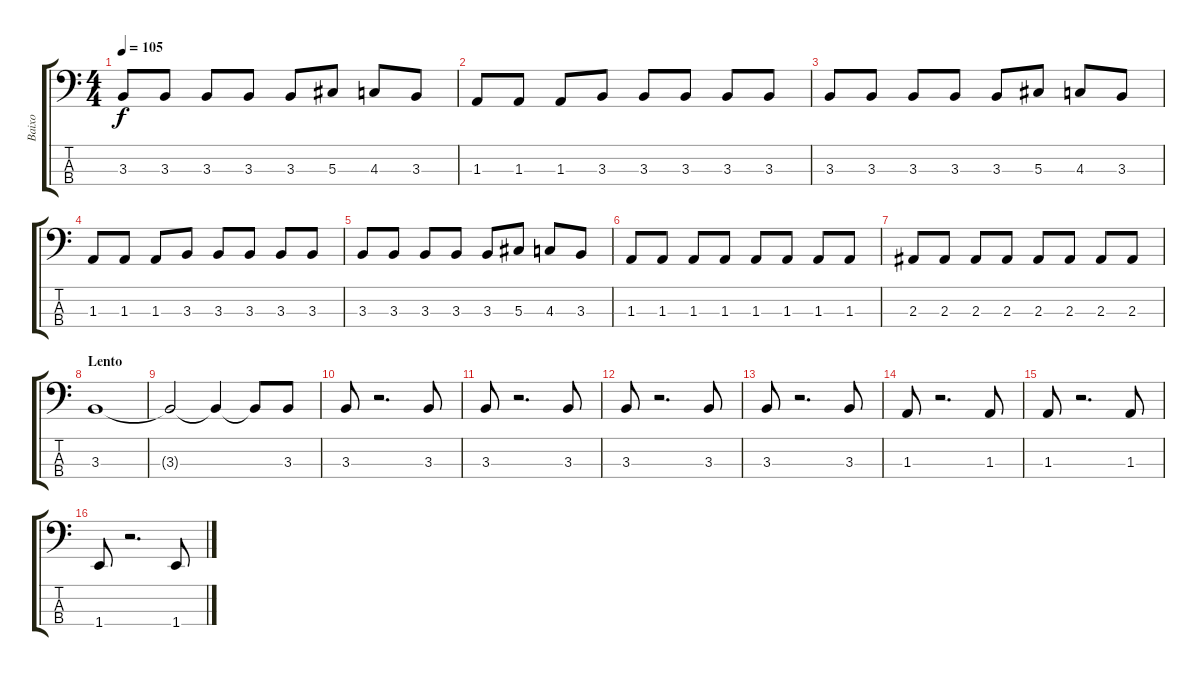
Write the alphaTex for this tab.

\track ("Baixo" "Baixo") {instrument electricbasspick}
\staff {score tabs}
\tuning (Gb2 Db2 Ab1 Eb1) {hide}
\ts (4 4)
\tempo 105
\clef f4
\ks c
3.3.8{dy f} 3.3.8 3.3.8 3.3.8 3.3.8 5.3.8 4.3.8 3.3.8 |
1.3.8 1.3.8 1.3.8 3.3.8 3.3.8 3.3.8 3.3.8 3.3.8 |
3.3.8 3.3.8 3.3.8 3.3.8 3.3.8 5.3.8 4.3.8 3.3.8 |
1.3.8 1.3.8 1.3.8 3.3.8 3.3.8 3.3.8 3.3.8 3.3.8 |
3.3.8 3.3.8 3.3.8 3.3.8 3.3.8 5.3.8 4.3.8 3.3.8 |
1.3.8 1.3.8 1.3.8 1.3.8 1.3.8 1.3.8 1.3.8 1.3.8 |
2.3.8 2.3.8 2.3.8 2.3.8 2.3.8 2.3.8 2.3.8 2.3.8 |
\section ("" "Lento")
3.3.1 |
3.3{t}.2 3.3{t}.4 3.3{t}.8 3.3.8 |
3.3.8 r.2{d} 3.3.8 |
3.3.8 r.2{d} 3.3.8 |
3.3.8 r.2{d} 3.3.8 |
3.3.8 r.2{d} 3.3.8 |
1.3.8 r.2{d} 1.3.8 |
1.3.8 r.2{d} 1.3.8 |
1.4.8 r.2{d} 1.4.8
